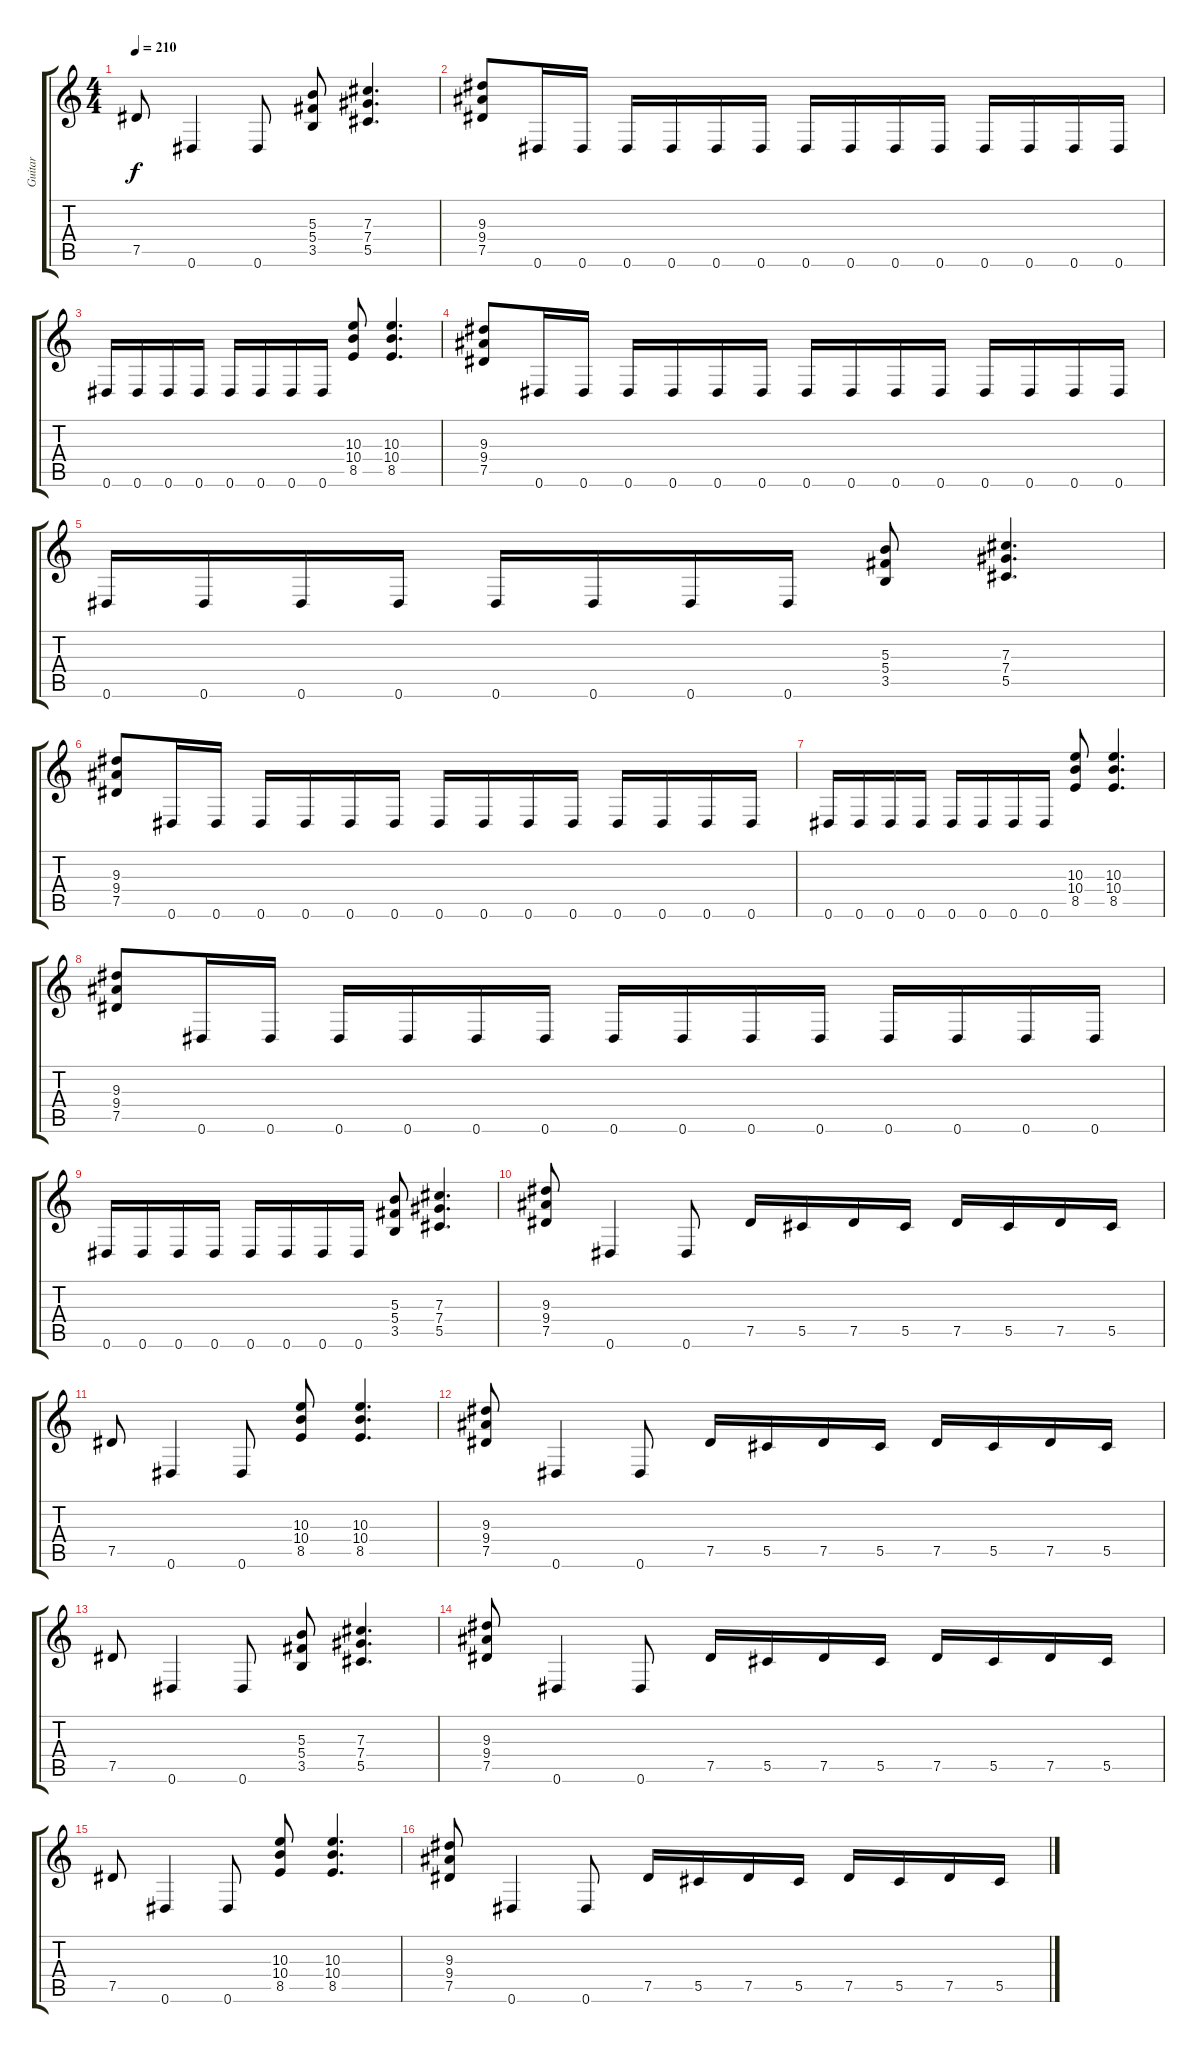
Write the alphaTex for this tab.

\track ("Guitar" "Guitar") {instrument distortionguitar}
\staff {score tabs}
\tuning (Eb4 Bb3 Gb3 Db3 Ab2 Eb2) {hide}
\ts (4 4)
\tempo 210
\clef g2
\ks c
7.5.8{dy f} 0.6.4 0.6.8 (5.3 5.4 3.5).8 (7.3 7.4 5.5).4{d} |
(9.3 9.4 7.5).8 0.6.16 0.6.16 0.6.16 0.6.16 0.6.16 0.6.16 0.6.16 0.6.16 0.6.16 0.6.16 0.6.16 0.6.16 0.6.16 0.6.16 |
0.6.16 0.6.16 0.6.16 0.6.16 0.6.16 0.6.16 0.6.16 0.6.16 (10.3 10.4 8.5).8 (10.3 10.4 8.5).4{d} |
(9.3 9.4 7.5).8 0.6.16 0.6.16 0.6.16 0.6.16 0.6.16 0.6.16 0.6.16 0.6.16 0.6.16 0.6.16 0.6.16 0.6.16 0.6.16 0.6.16 |
0.6.16 0.6.16 0.6.16 0.6.16 0.6.16 0.6.16 0.6.16 0.6.16 (5.3 5.4 3.5).8 (7.3 7.4 5.5).4{d} |
(9.3 9.4 7.5).8 0.6.16 0.6.16 0.6.16 0.6.16 0.6.16 0.6.16 0.6.16 0.6.16 0.6.16 0.6.16 0.6.16 0.6.16 0.6.16 0.6.16 |
0.6.16 0.6.16 0.6.16 0.6.16 0.6.16 0.6.16 0.6.16 0.6.16 (10.3 10.4 8.5).8 (10.3 10.4 8.5).4{d} |
(9.3 9.4 7.5).8 0.6.16 0.6.16 0.6.16 0.6.16 0.6.16 0.6.16 0.6.16 0.6.16 0.6.16 0.6.16 0.6.16 0.6.16 0.6.16 0.6.16 |
0.6.16 0.6.16 0.6.16 0.6.16 0.6.16 0.6.16 0.6.16 0.6.16 (5.3 5.4 3.5).8 (7.3 7.4 5.5).4{d} |
(9.3 9.4 7.5).8 0.6.4 0.6.8 7.5.16 5.5.16 7.5.16 5.5.16 7.5.16 5.5.16 7.5.16 5.5.16 |
7.5.8 0.6.4 0.6.8 (10.3 10.4 8.5).8 (10.3 10.4 8.5).4{d} |
(9.3 9.4 7.5).8 0.6.4 0.6.8 7.5.16 5.5.16 7.5.16 5.5.16 7.5.16 5.5.16 7.5.16 5.5.16 |
7.5.8 0.6.4 0.6.8 (5.3 5.4 3.5).8 (7.3 7.4 5.5).4{d} |
(9.3 9.4 7.5).8 0.6.4 0.6.8 7.5.16 5.5.16 7.5.16 5.5.16 7.5.16 5.5.16 7.5.16 5.5.16 |
7.5.8 0.6.4 0.6.8 (10.3 10.4 8.5).8 (10.3 10.4 8.5).4{d} |
(9.3 9.4 7.5).8 0.6.4 0.6.8 7.5.16 5.5.16 7.5.16 5.5.16 7.5.16 5.5.16 7.5.16 5.5.16
